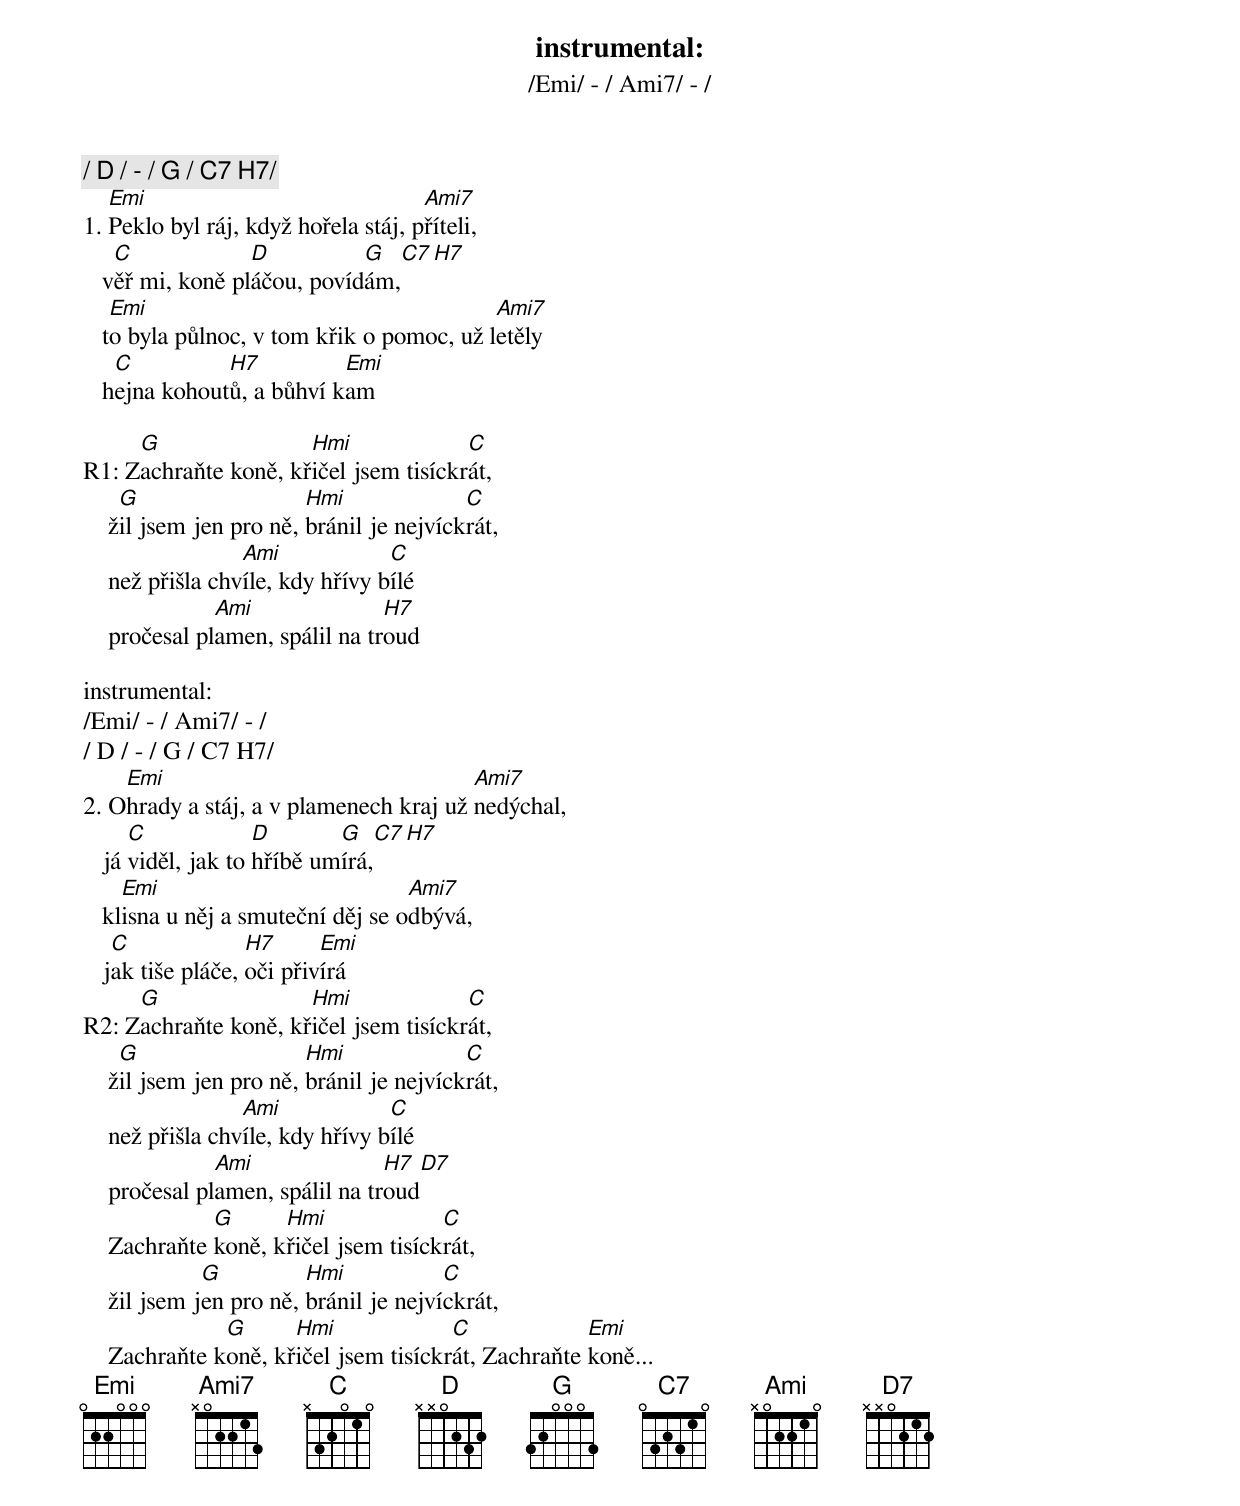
instrumental:
/Emi/ - / Ami7/ - /
/ D / - / G / C7 H7/
   Emi                               Ami7
1. Peklo byl ráj, když hořela stáj, příteli,
    C             D          G   C7 H7
   věř mi, koně pláčou, povídám,
    Emi                                    Ami7
   to byla půlnoc, v tom křik o pomoc, už letěly
    C          H7          Emi
   hejna kohoutů, a bůhví kam

     G                Hmi              C
R1: Zachraňte koně, křičel jsem tisíckrát,
     G                   Hmi              C
    žil jsem jen pro ně, bránil je nejvíckrát,
                  Ami             C
    než přišla chvíle, kdy hřívy bílé
               Ami               H7
    pročesal plamen, spálil na troud

instrumental:
/Emi/ - / Ami7/ - /
/ D / - / G / C7 H7/
    Emi                                 Ami7
2. Ohrady a stáj, a v plamenech kraj už nedýchal,
      C             D       G   C7 H7
   já viděl, jak to hříbě umírá,
     Emi                           Ami7
   klisna u něj a smuteční děj se odbývá,
    C              H7      Emi
   jak tiše pláče, oči přivírá
     G                Hmi              C
R2: Zachraňte koně, křičel jsem tisíckrát,
     G                   Hmi              C
    žil jsem jen pro ně, bránil je nejvíckrát,
                  Ami             C
    než přišla chvíle, kdy hřívy bílé
               Ami               H7  D7
    pročesal plamen, spálil na troud
              G      Hmi              C
    Zachraňte koně, křičel jsem tisíckrát,
              G          Hmi            C
    žil jsem jen pro ně, bránil je nejvíckrát,
               G      Hmi              C             Emi
    Zachraňte koně, křičel jsem tisíckrát, Zachraňte koně...
